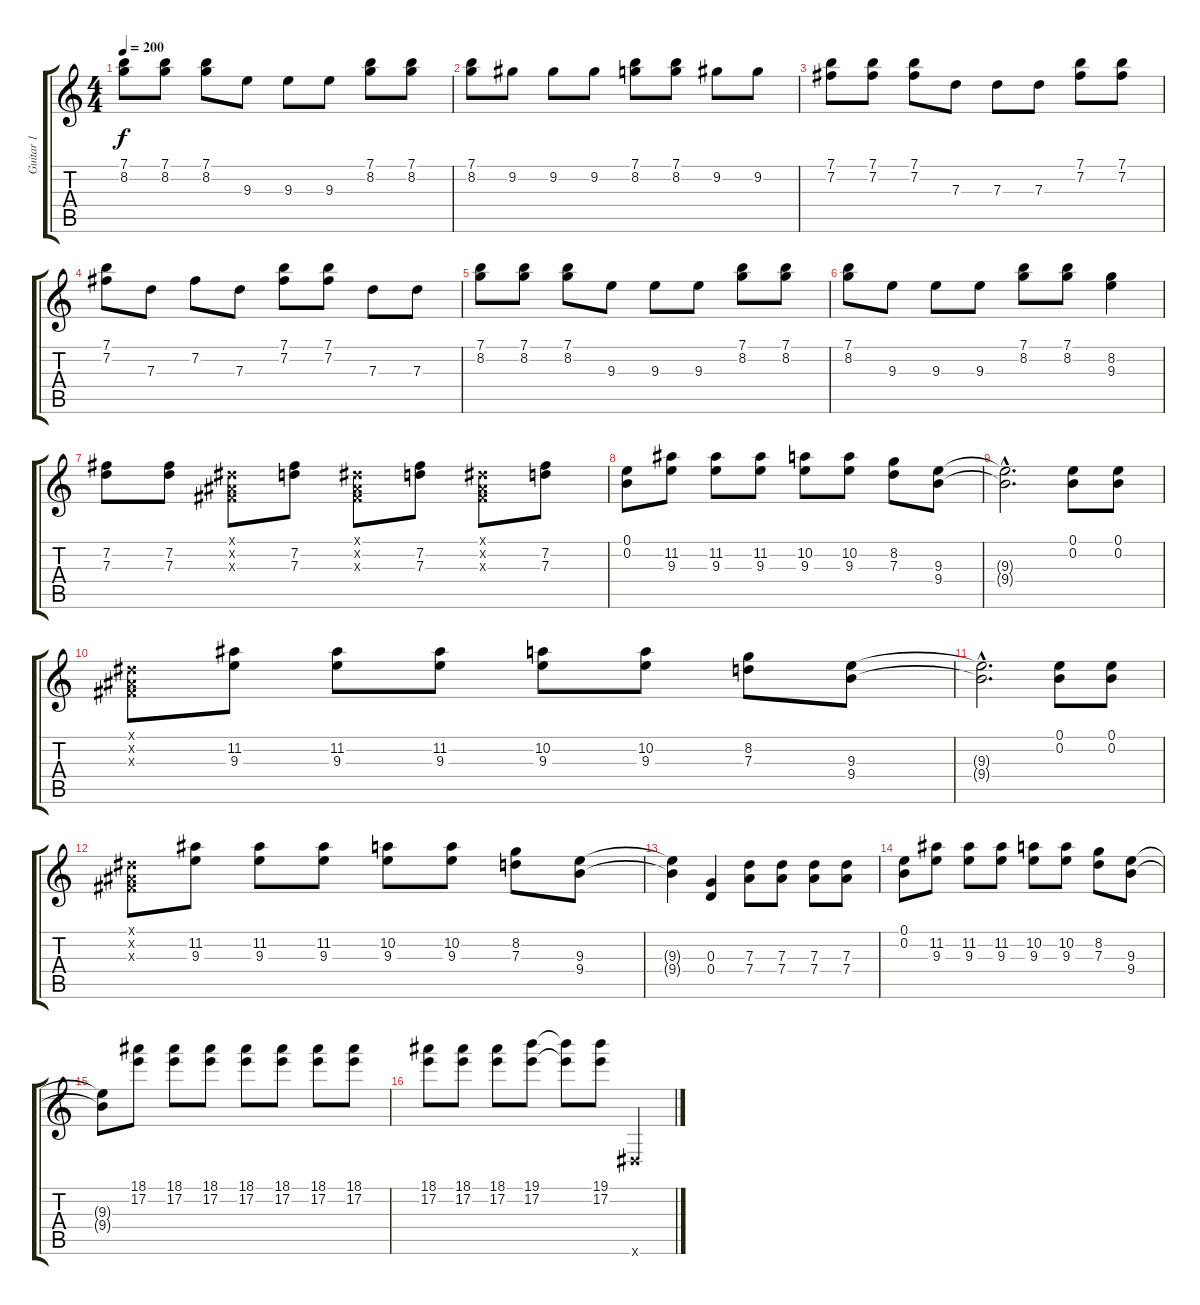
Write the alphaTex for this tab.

\track ("Guitar 1" "Guitar 1") {instrument distortionguitar}
\staff {score tabs}
\tuning (E4 B3 G3 D3 A2 E2) {hide}
\ts (4 4)
\tempo 200
\clef g2
\ks c
(7.1 8.2).8{dy f} (7.1 8.2).8 (7.1 8.2).8 9.3.8 9.3.8 9.3.8 (7.1 8.2).8 (7.1 8.2).8 |
(7.1 8.2).8 9.2.8 9.2.8 9.2.8 (7.1 8.2).8 (7.1 8.2).8 9.2.8 9.2.8 |
(7.1 7.2).8 (7.1 7.2).8 (7.1 7.2).8 7.3.8 7.3.8 7.3.8 (7.1 7.2).8 (7.1 7.2).8 |
(7.1 7.2).8 7.3.8 7.2.8 7.3.8 (7.1 7.2).8 (7.1 7.2).8 7.3.8 7.3.8 |
(7.1 8.2).8 (7.1 8.2).8 (7.1 8.2).8 9.3.8 9.3.8 9.3.8 (7.1 8.2).8 (7.1 8.2).8 |
(7.1 8.2).8 9.3.8 9.3.8 9.3.8 (7.1 8.2).8 (7.1 8.2).8 (8.2 9.3).4 |
(7.2 7.3).8 (7.2 7.3).8 (-1.1{x} -1.2{x} -1.3{x}).8 (7.2 7.3).8 (-1.1{x} -1.2{x} -1.3{x}).8 (7.2 7.3).8 (-1.1{x} -1.2{x} -1.3{x}).8 (7.2 7.3).8 |
(0.1 0.2).8 (11.2 9.3).8 (11.2 9.3).8 (11.2 9.3).8 (10.2 9.3).8 (10.2 9.3).8 (8.2 7.3).8 (9.3 9.4).8 |
(9.3{hac t} 9.4{hac t}).2{d} (0.1 0.2).8 (0.1 0.2).8 |
(-1.1{x} -1.2{x} -1.3{x}).8 (11.2 9.3).8 (11.2 9.3).8 (11.2 9.3).8 (10.2 9.3).8 (10.2 9.3).8 (8.2 7.3).8 (9.3 9.4).8 |
(9.3{hac t} 9.4{hac t}).2{d} (0.1 0.2).8 (0.1 0.2).8 |
(-1.1{x} -1.2{x} -1.3{x}).8 (11.2 9.3).8 (11.2 9.3).8 (11.2 9.3).8 (10.2 9.3).8 (10.2 9.3).8 (8.2 7.3).8 (9.3 9.4).8 |
(9.3{t} 9.4{t}).4 (0.3 0.4).4 (7.3 7.4).8 (7.3 7.4).8 (7.3 7.4).8 (7.3 7.4).8 |
(0.1 0.2).8 (11.2 9.3).8 (11.2 9.3).8 (11.2 9.3).8 (10.2 9.3).8 (10.2 9.3).8 (8.2 7.3).8 (9.3 9.4).8 |
(9.3{t} 9.4{t}).8 (18.1 17.2).8 (18.1 17.2).8 (18.1 17.2).8 (18.1 17.2).8 (18.1 17.2).8 (18.1 17.2).8 (18.1 17.2).8 |
(18.1 17.2).8 (18.1 17.2).8 (18.1 17.2).8 (19.1 17.2).8 (19.1{t} 17.2{t}).8 (19.1 17.2).8 -1.6{x}.4
